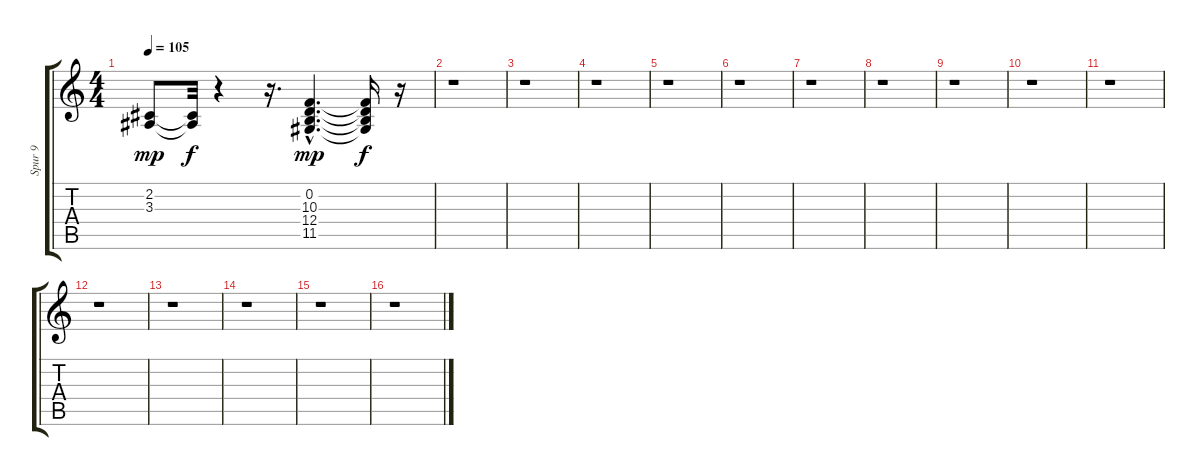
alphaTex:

\track ("Spur 9" "Spur 9") {instrument pad7halo}
\staff {score tabs}
\tuning (E4 B3 G3 D3 A2 E2) {hide}
\ts (4 4)
\tempo 105
\clef g2
\ks c
(2.2 3.3).8{dy mp} (2.2{t} 3.3{t}).32{dy f} r.4 r.16{d} (0.2{hac} 10.3{hac} 12.4{hac} 11.5{hac}).4{d dy mp} (0.2{t} 10.3{t} 12.4{t} 11.5{t}).16{dy f} r.16 |
r.1 |
r.1 |
r.1 |
r.1 |
r.1 |
r.1 |
r.1 |
r.1 |
r.1 |
r.1 |
r.1 |
r.1 |
r.1 |
r.1 |
r.1
